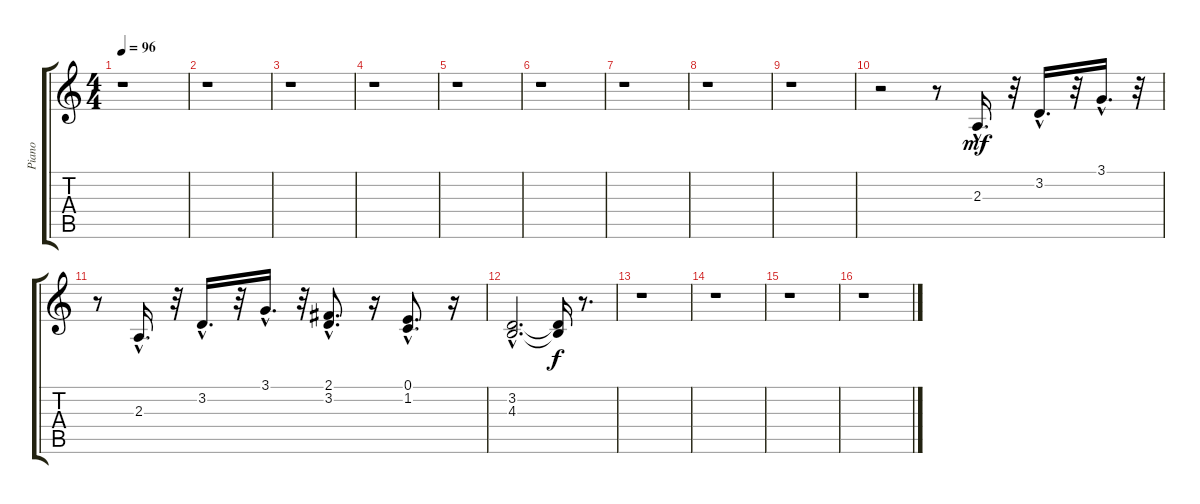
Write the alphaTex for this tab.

\track ("Piano" "Piano") {instrument acousticgrandpiano}
\staff {score tabs}
\tuning (E4 B3 G3 D3 A2 E2) {hide}
\ts (4 4)
\tempo 96
\clef g2
\ks c
r.1{dy f} |
r.1 |
r.1 |
r.1 |
r.1 |
r.1 |
r.1 |
r.1 |
r.1 |
r.2 r.8 2.3{hac}.16{d dy mf} r.32 3.2{hac}.16{d} r.32 3.1{hac}.16{d} r.32 |
r.8 2.3{hac}.16{d} r.32 3.2{hac}.16{d} r.32 3.1{hac}.16{d} r.32 (2.1{hac} 3.2{hac}).8{d} r.16 (0.1{hac} 1.2{hac}).8{d} r.16 |
(3.2{hac} 4.3{hac}).2{d} (3.2{t} 4.3{t}).16{dy f} r.8{d} |
r.1 |
r.1 |
r.1 |
r.1
